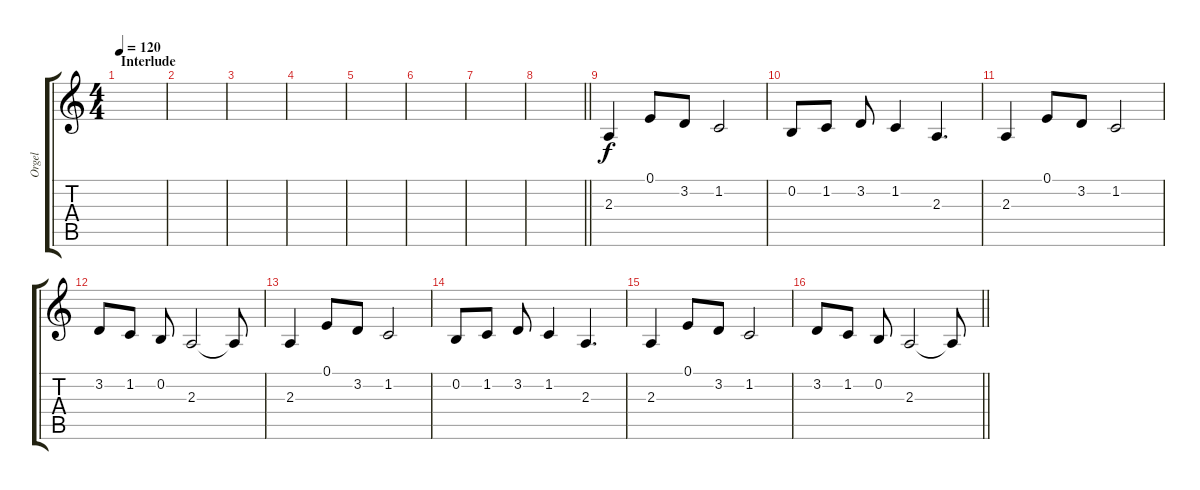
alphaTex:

\track ("Orgel" "Orgel") {instrument churchorgan}
\staff {score tabs}
\tuning (E4 B3 G3 D3 A2 E2) {hide}
\ts (4 4)
\section ("" "Interlude")
\tempo 120
\clef g2
\ks c
|
|
|
|
|
|
|
\barLineRight lightlight
|
2.3.4 0.1.8 3.2.8 1.2.2 |
0.2.8 1.2.8 3.2.8 1.2.4 2.3.4{d} |
2.3.4 0.1.8 3.2.8 1.2.2 |
3.2.8 1.2.8 0.2.8 2.3.2 2.3{t}.8 |
2.3.4 0.1.8 3.2.8 1.2.2 |
0.2.8 1.2.8 3.2.8 1.2.4 2.3.4{d} |
2.3.4 0.1.8 3.2.8 1.2.2 |
\barLineRight lightlight
3.2.8 1.2.8 0.2.8 2.3.2 2.3{t}.8
